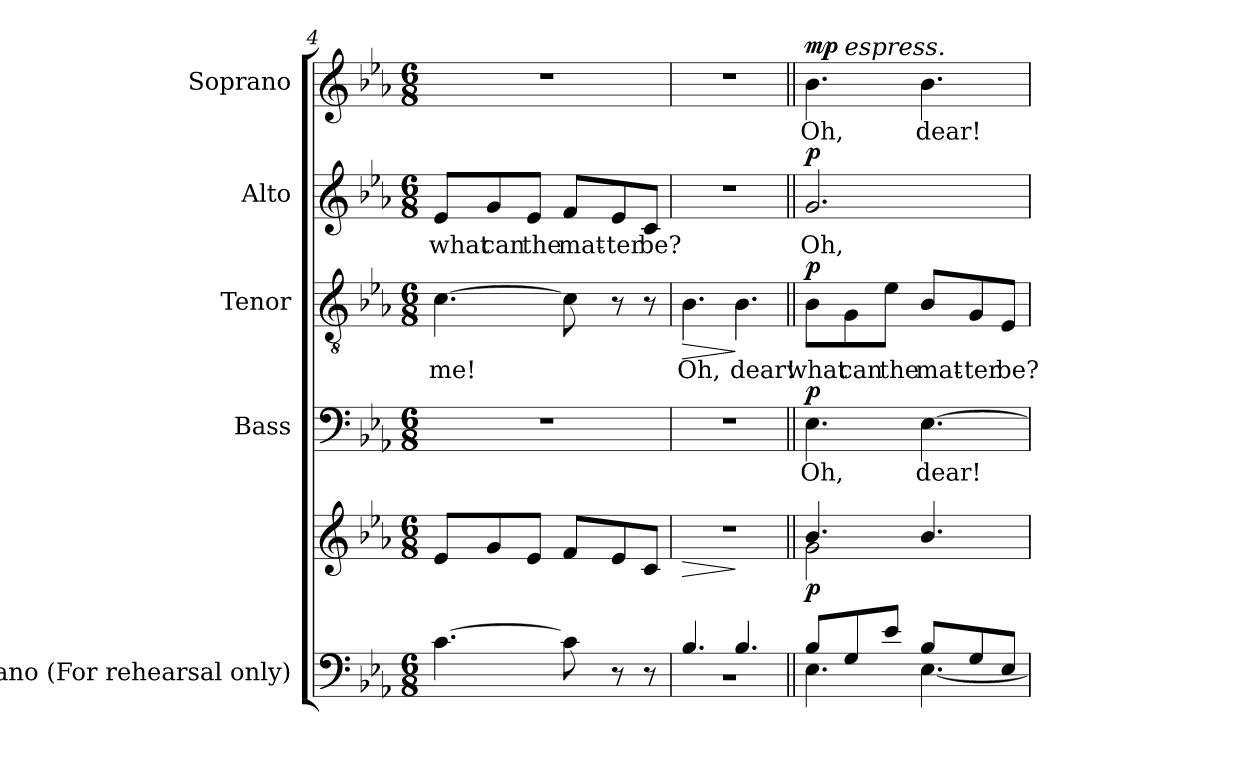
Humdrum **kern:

**kern	**kern	**dynam	**kern	**text	**dynam	**kern	**text	**dynam	**kern	**text	**dynam	**kern	**text	**dynam
*part5	*part5	*part5	*part4	*part4	*part4	*part3	*part3	*part3	*part2	*part2	*part2	*part1	*part1	*part1
*staff6	*staff5	*staff5/6	*staff4	*staff4	*staff4	*staff3	*staff3	*staff3	*staff2	*staff2	*staff2	*staff1	*staff1	*staff1
*I"Piano (For  rehearsal only)	*	*	*I"Bass	*	*	*I"Tenor	*	*	*I"Alto	*	*	*I"Soprano	*	*
*I'Pno.	*	*	*I'B.	*	*	*I'T.	*	*	*I'A.	*	*	*I'S.	*	*
*clefF4	*clefG2	*	*clefF4	*	*	*clefGv2	*	*	*clefG2	*	*	*clefG2	*	*
*	*	*	*	*	*	*ITrd7c12	*	*	*	*	*	*	*	*
*k[b-e-a-]	*k[b-e-a-]	*	*k[b-e-a-]	*	*	*k[b-e-a-]	*	*	*k[b-e-a-]	*	*	*k[b-e-a-]	*	*
*E-:	*E-:	*	*E-:	*	*	*E-:	*	*	*E-:	*	*	*E-:	*	*
*M6/8	*M6/8	*	*M6/8	*	*	*M6/8	*	*	*M6/8	*	*	*M6/8	*	*
=4	=4	=4	=4	=4	=4	=4	=4	=4	=4	=4	=4	=4	=4	=4
!	!	!	!LO:N:vis=1	!	!	!	!	!	!	!	!	!	!	!
!	!	!	!	!	!	!	!LO:LY:b:color=#000000	!	!	!	!	!	!	!
!	!	!	!	!	!	!	!	!	!	!LO:LY:b:color=#000000	!	!LO:N:vis=1	!	!
[>4.ci\	8e-i/L	.	2.r	.	.	[>4.Ci\	me!	.	8e-i/L	what	.	2.r	.	.
!	!	!	!	!	!	!	!	!	!	!LO:LY:b:color=#000000	!	!	!	!
.	8gi/	.	.	.	.	.	.	.	8gi/	can	.	.	.	.
!	!	!	!	!	!	!	!	!	!	!LO:LY:b:color=#000000	!	!	!	!
.	8e-i/J	.	.	.	.	.	.	.	8e-i/J	the	.	.	.	.
!	!	!	!	!	!	!	!	!	!	!LO:LY:b:color=#000000	!	!	!	!
8ci\]	8fi/L	.	.	.	.	8Ci\]	.	.	8fi/L	mat-	.	.	.	.
!	!	!	!	!	!	!	!	!	!	!LO:LY:b:color=#000000	!	!	!	!
8r	8e-i/	.	.	.	.	8r	.	.	8e-i/	-ter	.	.	.	.
!	!	!	!	!	!	!	!	!	!	!LO:LY:b:color=#000000	!	!	!	!
8r	8ci/J	.	.	.	.	8r	.	.	8ci/J	be?	.	.	.	.
=5	=5	=5	=5	=5	=5	=5	=5	=5	=5	=5	=5	=5	=5	=5
*^	*	*	*	*	*	*	*	*	*	*	*	*	*	*
!	!LO:N:vis=1	!LO:N:vis=1	!LO:HP:b	!LO:N:vis=1	!	!	!	!	!	!	!	!	!	!	!
!	!	!	!	!	!	!	!	!LO:LY:b:color=#000000	!LO:HP:b	!LO:N:vis=1	!	!	!LO:N:vis=1	!	!
4.B-i/	2.r	2.r	>	2.r	.	.	4.BB-i\	Oh,	>	2.r	.	.	2.r	.	.
!	!	!	!	!	!	!	!	!LO:LY:b:color=#000000	!	!	!	!	!	!	!
4.B-i/	.	.	]	.	.	.	4.BB-i\	dear!	]	.	.	.	.	.	.
!!LO:LB:g=z
=6||	=6||	=6||	=6||	=6||	=6||	=6||	=6||	=6||	=6||	=6||	=6||	=6||	=6||	=6||	=6||
*	*	*^	*	*	*	*	*	*	*	*	*	*	*	*	*
!	!	!	!	!	!	!LO:LY:b:color=#000000	!	!	!	!	!	!	!	!	!	!
!	!	!	!	!	!	!	!	!	!LO:LY:b:color=#000000	!	!	!	!	!	!	!
!	!	!	!	!	!	!	!	!	!	!	!	!LO:LY:b:color=#000000	!	!	!	!
!	!	!	!	!	!	!	!	!	!	!	!	!	!	!	!LO:LY:b:color=#000000	!
*	*	*	*	*	*	*	*	*	*	*	*	*	*	*^	*	*
8B-i/L	4.E-i\	4.b-i/	2gi\	p	4.E-i\	Oh,	p	8BB-i\L	what	p	2.gi/	Oh,	p	4.b-i\	8ryy	Oh,	mp
!	!	!	!	!	!	!	!	!	!	!	!	!	!	!	!LO:TX:a:i:t=espress.	!	!
!	!	!	!	!	!	!	!	!	!LO:LY:b:color=#000000	!	!	!	!	!	!	!	!
8Gi/	.	.	.	.	.	.	.	8GGi\	can	.	.	.	.	.	2ryy	.	.
!	!	!	!	!	!	!	!	!	!LO:LY:b:color=#000000	!	!	!	!	!	!	!	!
8e-i/J	.	.	.	.	.	.	.	8E-i\J	the	.	.	.	.	.	.	.	.
!	!	!	!	!	!	!LO:LY:b:color=#000000	!	!	!	!	!	!	!	!	!	!	!
!	!	!	!	!	!	!	!	!	!LO:LY:b:color=#000000	!	!	!	!	!	!	!	!
!	!	!	!	!	!	!	!	!	!	!	!	!	!	!	!	!LO:LY:b:color=#000000	!
8B-i/L	[<4.E-i\	4.b-i/	.	.	[>4.E-i\	dear!	.	8BB-i/L	mat-	.	.	.	.	4.b-i\	.	dear!	.
!	!	!	!	!	!	!	!	!	!LO:LY:b:color=#000000	!	!	!	!	!	!	!	!
8Gi/	.	.	4ryy	.	.	.	.	8GGi/	-ter	.	.	.	.	.	.	.	.
!	!	!	!	!	!	!	!	!	!LO:LY:b:color=#000000	!	!	!	!	!	!	!	!
8E-i/J	.	.	.	.	.	.	.	8EE-i/J	be?	.	.	.	.	.	8ryy	.	.
*v	*v	*	*	*	*	*	*	*	*	*	*	*	*	*v	*v	*	*
*	*v	*v	*	*	*	*	*	*	*	*	*	*	*	*	*
=	=	=	=	=	=	=	=	=	=	=	=	=	=	=
*-	*-	*-	*-	*-	*-	*-	*-	*-	*-	*-	*-	*-	*-	*-
